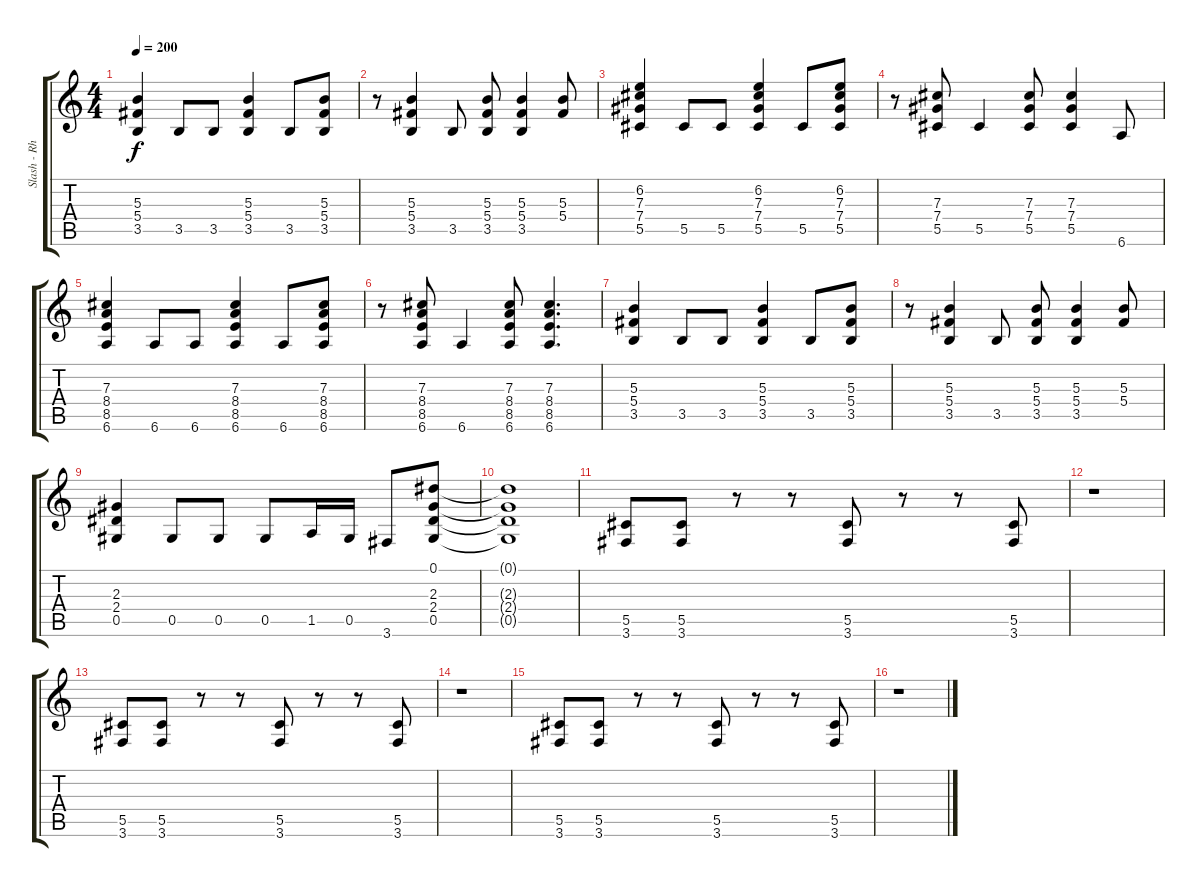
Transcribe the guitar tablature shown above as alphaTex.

\track ("Slash - Rhythm Guitar" "Slash - Rh") {instrument distortionguitar}
\staff {score tabs}
\tuning (Eb4 Bb3 Gb3 Db3 Ab2 Eb2) {hide}
\ts (4 4)
\tempo 200
\clef g2
\ks c
(5.3 5.4 3.5).4{dy f} 3.5.8 3.5.8 (5.3 5.4 3.5).4 3.5.8 (5.3 5.4 3.5).8 |
r.8 (5.3 5.4 3.5).4 3.5.8 (5.3 5.4 3.5).8 (5.3 5.4 3.5).4 (5.3 5.4).8 |
(6.2 7.3 7.4 5.5).4 5.5.8 5.5.8 (6.2 7.3 7.4 5.5).4 5.5.8 (6.2 7.3 7.4 5.5).8 |
r.8 (7.3 7.4 5.5).8 5.5.4 (7.3 7.4 5.5).8 (7.3 7.4 5.5).4 6.6.8 |
(7.3 8.4 8.5 6.6).4 6.6.8 6.6.8 (7.3 8.4 8.5 6.6).4 6.6.8 (7.3 8.4 8.5 6.6).8 |
r.8 (7.3 8.4 8.5 6.6).8 6.6.4 (7.3 8.4 8.5 6.6).8 (7.3 8.4 8.5 6.6).4{d} |
(5.3 5.4 3.5).4 3.5.8 3.5.8 (5.3 5.4 3.5).4 3.5.8 (5.3 5.4 3.5).8 |
r.8 (5.3 5.4 3.5).4 3.5.8 (5.3 5.4 3.5).8 (5.3 5.4 3.5).4 (5.3 5.4).8 |
(2.3 2.4 0.5).4 0.5.8 0.5.8 0.5.8 1.5.16 0.5.16 3.6.8 (0.1 2.3 2.4 0.5).8 |
(0.1{t} 2.3{t} 2.4{t} 0.5{t}).1 |
(5.5 3.6).8 (5.5 3.6).8 r.8 r.8 (5.5 3.6).8 r.8 r.8 (5.5 3.6).8 |
r.1 |
(5.5 3.6).8 (5.5 3.6).8 r.8 r.8 (5.5 3.6).8 r.8 r.8 (5.5 3.6).8 |
r.1 |
(5.5 3.6).8 (5.5 3.6).8 r.8 r.8 (5.5 3.6).8 r.8 r.8 (5.5 3.6).8 |
r.1
